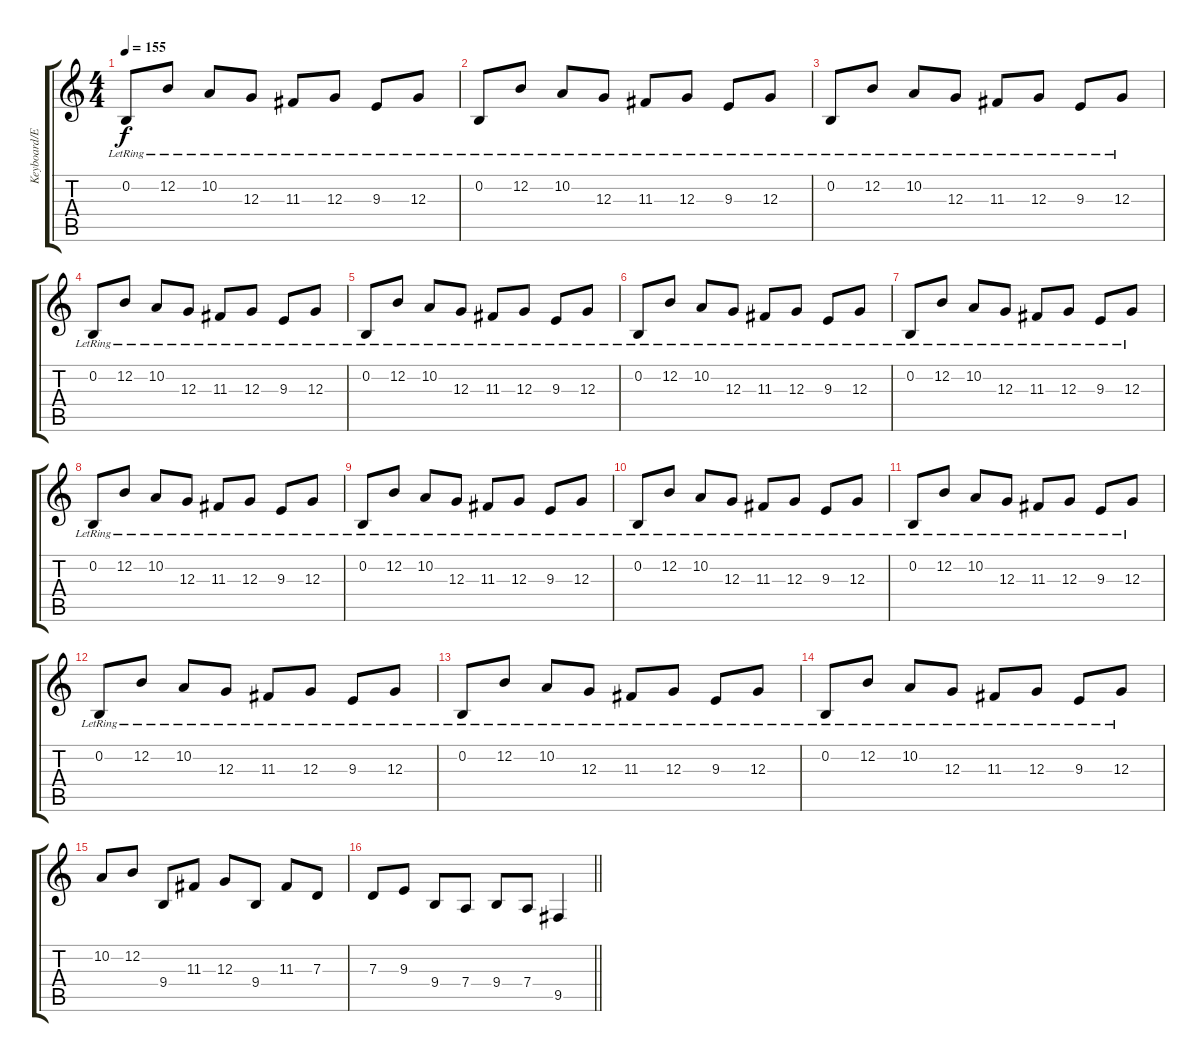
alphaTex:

\track ("Keyboard/Effects" "Keyboard/E") {instrument electricpiano1}
\staff {score tabs}
\tuning (E4 B3 G3 D3 A2 E2) {hide}
\ts (4 4)
\tempo 155
\clef g2
\ks c
0.2{lr}.8{dy f} 12.2{lr}.8 10.2{lr}.8 12.3{lr}.8 11.3{lr}.8 12.3{lr}.8 9.3{lr}.8 12.3{lr}.8 |
0.2{lr}.8 12.2{lr}.8 10.2{lr}.8 12.3{lr}.8 11.3{lr}.8 12.3{lr}.8 9.3{lr}.8 12.3{lr}.8 |
0.2{lr}.8{volume 8} 12.2{lr}.8 10.2{lr}.8 12.3{lr}.8 11.3{lr}.8 12.3{lr}.8 9.3{lr}.8 12.3{lr}.8 |
0.2{lr}.8 12.2{lr}.8 10.2{lr}.8 12.3{lr}.8 11.3{lr}.8 12.3{lr}.8 9.3{lr}.8 12.3{lr}.8 |
0.2{lr}.8 12.2{lr}.8 10.2{lr}.8 12.3{lr}.8 11.3{lr}.8 12.3{lr}.8 9.3{lr}.8 12.3{lr}.8 |
0.2{lr}.8 12.2{lr}.8 10.2{lr}.8 12.3{lr}.8 11.3{lr}.8 12.3{lr}.8 9.3{lr}.8 12.3{lr}.8 |
0.2{lr}.8{volume 8} 12.2{lr}.8 10.2{lr}.8 12.3{lr}.8 11.3{lr}.8 12.3{lr}.8 9.3{lr}.8 12.3{lr}.8 |
0.2{lr}.8 12.2{lr}.8 10.2{lr}.8 12.3{lr}.8 11.3{lr}.8 12.3{lr}.8 9.3{lr}.8 12.3{lr}.8 |
0.2{lr}.8 12.2{lr}.8 10.2{lr}.8 12.3{lr}.8 11.3{lr}.8 12.3{lr}.8 9.3{lr}.8 12.3{lr}.8 |
0.2{lr}.8 12.2{lr}.8 10.2{lr}.8 12.3{lr}.8 11.3{lr}.8 12.3{lr}.8 9.3{lr}.8 12.3{lr}.8 |
0.2{lr}.8{volume 8} 12.2{lr}.8 10.2{lr}.8 12.3{lr}.8 11.3{lr}.8 12.3{lr}.8 9.3{lr}.8 12.3{lr}.8 |
0.2{lr}.8 12.2{lr}.8 10.2{lr}.8 12.3{lr}.8 11.3{lr}.8 12.3{lr}.8 9.3{lr}.8 12.3{lr}.8 |
0.2{lr}.8{volume 13} 12.2{lr}.8 10.2{lr}.8 12.3{lr}.8 11.3{lr}.8 12.3{lr}.8 9.3{lr}.8 12.3{lr}.8 |
0.2{lr}.8 12.2{lr}.8 10.2{lr}.8 12.3{lr}.8 11.3{lr}.8 12.3{lr}.8 9.3{lr}.8 12.3{lr}.8 |
10.2.8 12.2.8 9.4.8 11.3.8 12.3.8 9.4.8 11.3.8 7.3.8 |
\barLineRight lightlight
7.3.8 9.3.8 9.4.8 7.4.8 9.4.8 7.4.8 9.5.4
